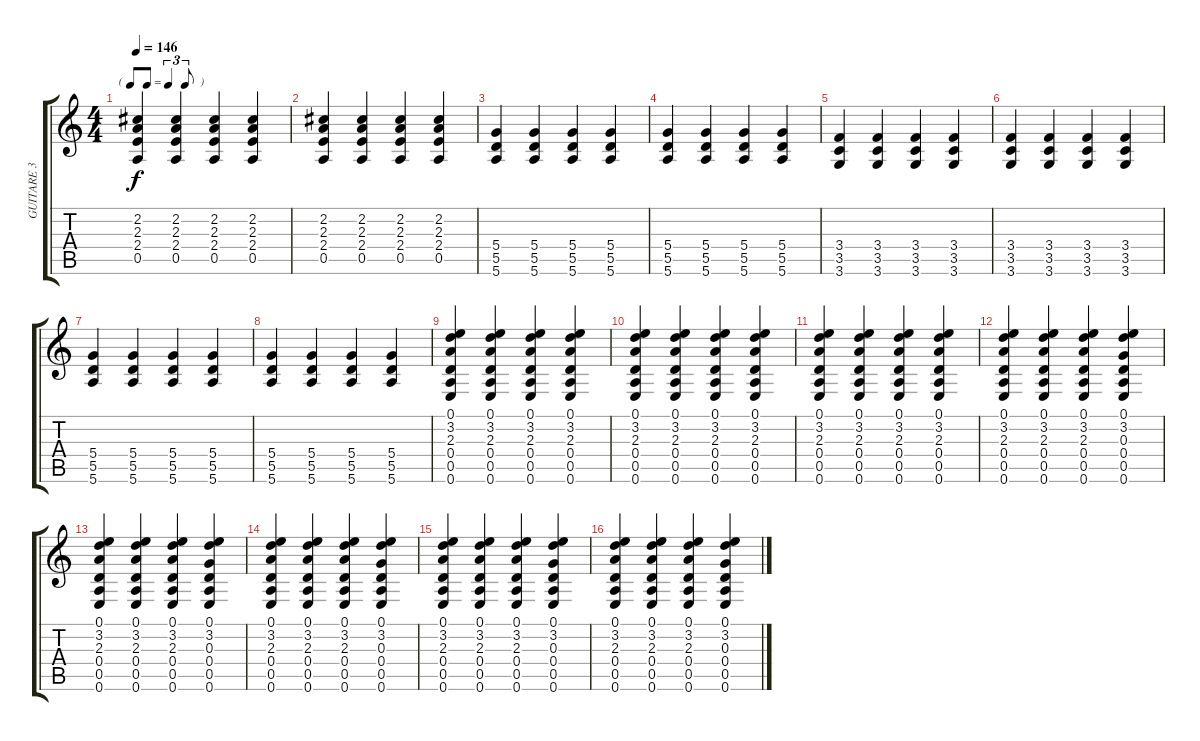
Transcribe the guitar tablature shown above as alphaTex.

\track ("GUITARE 3" "GUITARE 3") {instrument electricguitarclean}
\staff {score tabs}
\tuning (E4 B3 G3 D3 A2 E2) {hide}
\ts (4 4)
\tf triplet8th
\tempo 146
\clef g2
\ks c
(2.2 2.3 2.4 0.5).4{dy f} (2.2 2.3 2.4 0.5).4 (2.2 2.3 2.4 0.5).4 (2.2 2.3 2.4 0.5).4 |
(2.2 2.3 2.4 0.5).4 (2.2 2.3 2.4 0.5).4 (2.2 2.3 2.4 0.5).4 (2.2 2.3 2.4 0.5).4 |
(5.4 5.5 5.6).4 (5.4 5.5 5.6).4 (5.4 5.5 5.6).4 (5.4 5.5 5.6).4 |
(5.4 5.5 5.6).4 (5.4 5.5 5.6).4 (5.4 5.5 5.6).4 (5.4 5.5 5.6).4 |
(3.4 3.5 3.6).4 (3.4 3.5 3.6).4 (3.4 3.5 3.6).4 (3.4 3.5 3.6).4 |
(3.4 3.5 3.6).4 (3.4 3.5 3.6).4 (3.4 3.5 3.6).4 (3.4 3.5 3.6).4 |
(5.4 5.5 5.6).4 (5.4 5.5 5.6).4 (5.4 5.5 5.6).4 (5.4 5.5 5.6).4 |
(5.4 5.5 5.6).4 (5.4 5.5 5.6).4 (5.4 5.5 5.6).4 (5.4 5.5 5.6).4 |
(0.1 3.2 2.3 0.4 0.5 0.6).4 (0.1 3.2 2.3 0.4 0.5 0.6).4 (0.1 3.2 2.3 0.4 0.5 0.6).4 (0.1 3.2 2.3 0.4 0.5 0.6).4 |
(0.1 3.2 2.3 0.4 0.5 0.6).4 (0.1 3.2 2.3 0.4 0.5 0.6).4 (0.1 3.2 2.3 0.4 0.5 0.6).4 (0.1 3.2 2.3 0.4 0.5 0.6).4 |
(0.1 3.2 2.3 0.4 0.5 0.6).4 (0.1 3.2 2.3 0.4 0.5 0.6).4 (0.1 3.2 2.3 0.4 0.5 0.6).4 (0.1 3.2 2.3 0.4 0.5 0.6).4 |
(0.1 3.2 2.3 0.4 0.5 0.6).4 (0.1 3.2 2.3 0.4 0.5 0.6).4 (0.1 3.2 2.3 0.4 0.5 0.6).4 (0.1 3.2 0.3 0.4 0.5 0.6).4 |
(0.1 3.2 2.3 0.4 0.5 0.6).4 (0.1 3.2 2.3 0.4 0.5 0.6).4 (0.1 3.2 2.3 0.4 0.5 0.6).4 (0.1 3.2 0.3 0.4 0.5 0.6).4 |
(0.1 3.2 2.3 0.4 0.5 0.6).4 (0.1 3.2 2.3 0.4 0.5 0.6).4 (0.1 3.2 2.3 0.4 0.5 0.6).4 (0.1 3.2 0.3 0.4 0.5 0.6).4 |
(0.1 3.2 2.3 0.4 0.5 0.6).4 (0.1 3.2 2.3 0.4 0.5 0.6).4 (0.1 3.2 2.3 0.4 0.5 0.6).4 (0.1 3.2 0.3 0.4 0.5 0.6).4 |
(0.1 3.2 2.3 0.4 0.5 0.6).4 (0.1 3.2 2.3 0.4 0.5 0.6).4 (0.1 3.2 2.3 0.4 0.5 0.6).4 (0.1 3.2 0.3 0.4 0.5 0.6).4
